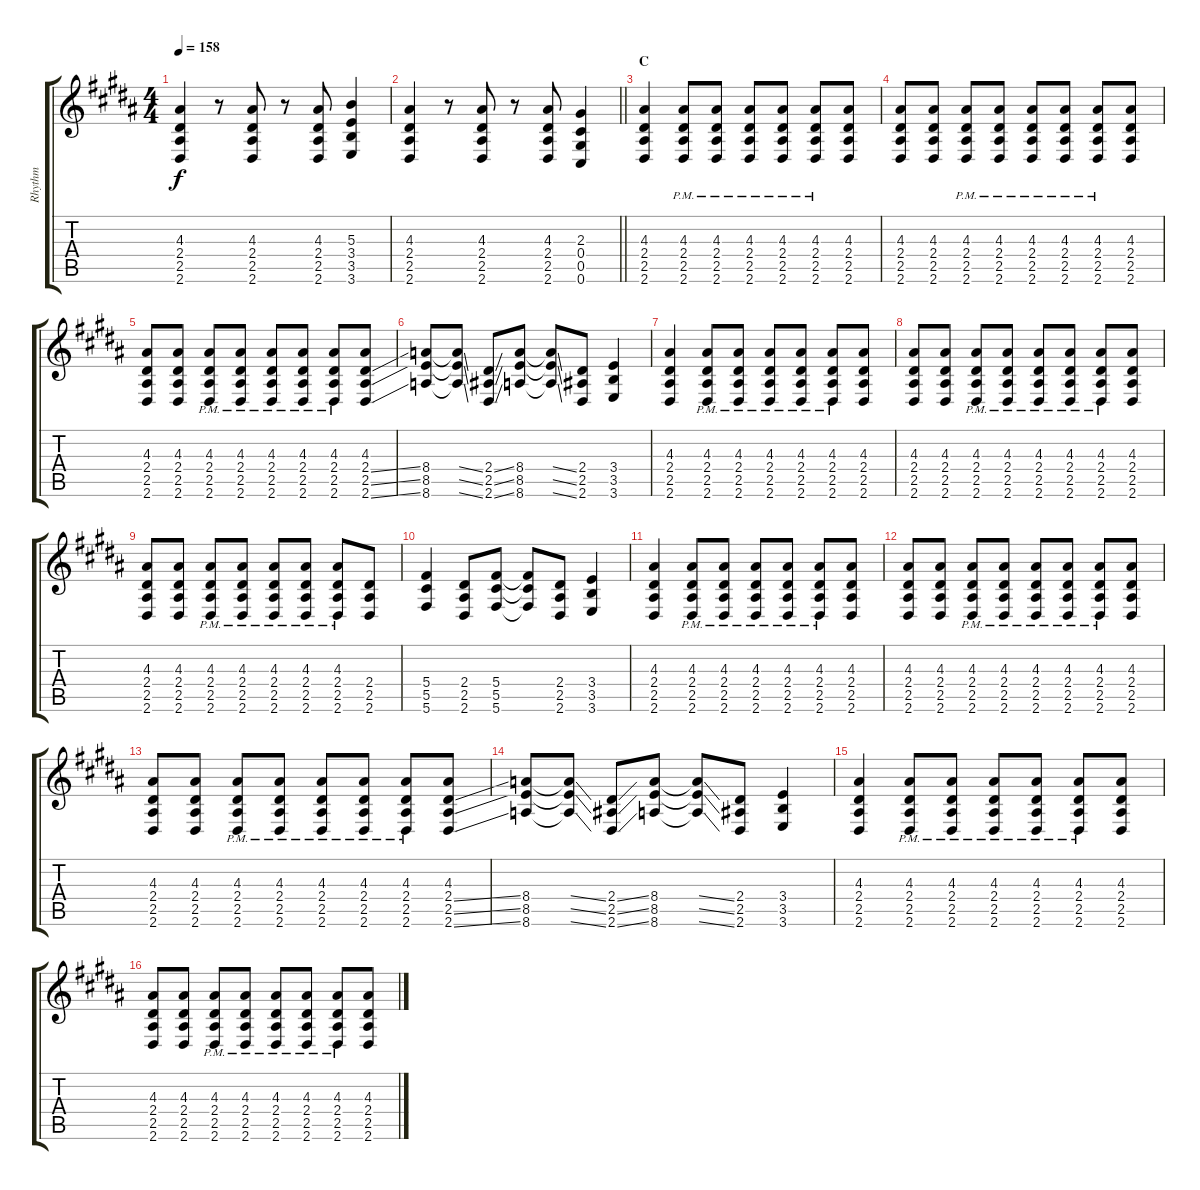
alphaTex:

\track ("Rhythm" "Rhythm") {instrument distortionguitar}
\staff {score tabs}
\tuning (Eb4 Bb3 Gb3 Db3 Ab2 Db2) {hide}
\ts (4 4)
\tempo 158
\clef g2
\ks g#minor
(4.3 2.4 2.5 2.6).4{dy f} r.8 (4.3 2.4 2.5 2.6).8 r.8 (4.3 2.4 2.5 2.6).8 (5.3 3.4 3.5 3.6).4 |
\barLineRight lightlight
(4.3 2.4 2.5 2.6).4 r.8 (4.3 2.4 2.5 2.6).8 r.8 (4.3 2.4 2.5 2.6).8 (2.3 0.4 0.5 0.6).4 |
\section ("" "C")
\ks b
(4.3 2.4 2.5 2.6).4 (4.3{pm} 2.4{pm} 2.5{pm} 2.6{pm}).8 (4.3{pm} 2.4{pm} 2.5{pm} 2.6{pm}).8 (4.3{pm} 2.4{pm} 2.5{pm} 2.6{pm}).8 (4.3{pm} 2.4{pm} 2.5{pm} 2.6{pm}).8 (4.3{pm} 2.4{pm} 2.5{pm} 2.6{pm}).8 (4.3 2.4 2.5 2.6).8 |
\ks g#minor
(4.3 2.4 2.5 2.6).8 (4.3 2.4 2.5 2.6).8 (4.3{pm} 2.4{pm} 2.5{pm} 2.6{pm}).8 (4.3{pm} 2.4{pm} 2.5{pm} 2.6{pm}).8 (4.3{pm} 2.4{pm} 2.5{pm} 2.6{pm}).8 (4.3{pm} 2.4{pm} 2.5{pm} 2.6{pm}).8 (4.3{pm} 2.4{pm} 2.5{pm} 2.6{pm}).8 (4.3 2.4 2.5 2.6).8 |
\ks b
(4.3 2.4 2.5 2.6).8 (4.3 2.4 2.5 2.6).8 (4.3{pm} 2.4{pm} 2.5{pm} 2.6{pm}).8 (4.3{pm} 2.4{pm} 2.5{pm} 2.6{pm}).8 (4.3{pm} 2.4{pm} 2.5{pm} 2.6{pm}).8 (4.3{pm} 2.4{pm} 2.5{pm} 2.6{pm}).8 (4.3{pm} 2.4{pm} 2.5{pm} 2.6{pm}).8 (4.3 2.4{ss} 2.5{ss} 2.6{ss}).8 |
\ks g#minor
(8.4 8.5 8.6).8 (8.4{ss t} 8.5{ss t} 8.6{ss t}).8 (2.4{ss} 2.5{ss} 2.6{ss}).8 (8.4 8.5 8.6).8 (8.4{ss t} 8.5{ss t} 8.6{ss t}).8 (2.4 2.5 2.6).8 (3.4 3.5 3.6).4 |
\ks b
(4.3 2.4 2.5 2.6).4 (4.3{pm} 2.4{pm} 2.5{pm} 2.6{pm}).8 (4.3{pm} 2.4{pm} 2.5{pm} 2.6{pm}).8 (4.3{pm} 2.4{pm} 2.5{pm} 2.6{pm}).8 (4.3{pm} 2.4{pm} 2.5{pm} 2.6{pm}).8 (4.3{pm} 2.4{pm} 2.5{pm} 2.6{pm}).8 (4.3 2.4 2.5 2.6).8 |
\ks g#minor
(4.3 2.4 2.5 2.6).8 (4.3 2.4 2.5 2.6).8 (4.3{pm} 2.4{pm} 2.5{pm} 2.6{pm}).8 (4.3{pm} 2.4{pm} 2.5{pm} 2.6{pm}).8 (4.3{pm} 2.4{pm} 2.5{pm} 2.6{pm}).8 (4.3{pm} 2.4{pm} 2.5{pm} 2.6{pm}).8 (4.3{pm} 2.4{pm} 2.5{pm} 2.6{pm}).8 (4.3 2.4 2.5 2.6).8 |
\ks b
(4.3 2.4 2.5 2.6).8 (4.3 2.4 2.5 2.6).8 (4.3{pm} 2.4{pm} 2.5{pm} 2.6{pm}).8 (4.3{pm} 2.4{pm} 2.5{pm} 2.6{pm}).8 (4.3{pm} 2.4{pm} 2.5{pm} 2.6{pm}).8 (4.3{pm} 2.4{pm} 2.5{pm} 2.6{pm}).8 (4.3{pm} 2.4{pm} 2.5{pm} 2.6{pm}).8 (2.4 2.5 2.6).8 |
\ks g#minor
(5.4 5.5 5.6).4 (2.4 2.5 2.6).8 (5.4 5.5 5.6).8 (5.4{t} 5.5{t} 5.6{t}).8 (2.4 2.5 2.6).8 (3.4 3.5 3.6).4 |
\ks b
(4.3 2.4 2.5 2.6).4 (4.3{pm} 2.4{pm} 2.5{pm} 2.6{pm}).8 (4.3{pm} 2.4{pm} 2.5{pm} 2.6{pm}).8 (4.3{pm} 2.4{pm} 2.5{pm} 2.6{pm}).8 (4.3{pm} 2.4{pm} 2.5{pm} 2.6{pm}).8 (4.3{pm} 2.4{pm} 2.5{pm} 2.6{pm}).8 (4.3 2.4 2.5 2.6).8 |
\ks g#minor
(4.3 2.4 2.5 2.6).8 (4.3 2.4 2.5 2.6).8 (4.3{pm} 2.4{pm} 2.5{pm} 2.6{pm}).8 (4.3{pm} 2.4{pm} 2.5{pm} 2.6{pm}).8 (4.3{pm} 2.4{pm} 2.5{pm} 2.6{pm}).8 (4.3{pm} 2.4{pm} 2.5{pm} 2.6{pm}).8 (4.3{pm} 2.4{pm} 2.5{pm} 2.6{pm}).8 (4.3 2.4 2.5 2.6).8 |
\ks b
(4.3 2.4 2.5 2.6).8 (4.3 2.4 2.5 2.6).8 (4.3{pm} 2.4{pm} 2.5{pm} 2.6{pm}).8 (4.3{pm} 2.4{pm} 2.5{pm} 2.6{pm}).8 (4.3{pm} 2.4{pm} 2.5{pm} 2.6{pm}).8 (4.3{pm} 2.4{pm} 2.5{pm} 2.6{pm}).8 (4.3{pm} 2.4{pm} 2.5{pm} 2.6{pm}).8 (4.3 2.4{ss} 2.5{ss} 2.6{ss}).8 |
\ks g#minor
(8.4 8.5 8.6).8 (8.4{ss t} 8.5{ss t} 8.6{ss t}).8 (2.4{ss} 2.5{ss} 2.6{ss}).8 (8.4 8.5 8.6).8 (8.4{ss t} 8.5{ss t} 8.6{ss t}).8 (2.4 2.5 2.6).8 (3.4 3.5 3.6).4 |
\ks b
(4.3 2.4 2.5 2.6).4 (4.3{pm} 2.4{pm} 2.5{pm} 2.6{pm}).8 (4.3{pm} 2.4{pm} 2.5{pm} 2.6{pm}).8 (4.3{pm} 2.4{pm} 2.5{pm} 2.6{pm}).8 (4.3{pm} 2.4{pm} 2.5{pm} 2.6{pm}).8 (4.3{pm} 2.4{pm} 2.5{pm} 2.6{pm}).8 (4.3 2.4 2.5 2.6).8 |
\ks g#minor
(4.3 2.4 2.5 2.6).8 (4.3 2.4 2.5 2.6).8 (4.3{pm} 2.4{pm} 2.5{pm} 2.6{pm}).8 (4.3{pm} 2.4{pm} 2.5{pm} 2.6{pm}).8 (4.3{pm} 2.4{pm} 2.5{pm} 2.6{pm}).8 (4.3{pm} 2.4{pm} 2.5{pm} 2.6{pm}).8 (4.3{pm} 2.4{pm} 2.5{pm} 2.6{pm}).8 (4.3 2.4 2.5 2.6).8
